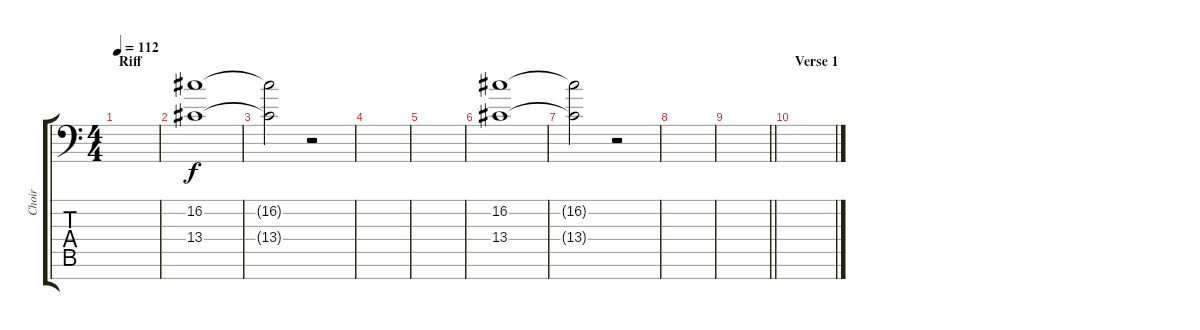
\track ("Choir" "Choir") {instrument pad4choir}
\staff {score tabs}
\tuning (D4 A3 F3 C3 G2 D2 A1) {hide}
\ts (4 4)
\section ("" "Riff")
\tempo 112
\clef f4
\ks c
|
(16.2 13.4).1{volume 13} |
(16.2{t} 13.4{t}).2{volume 3} r.2 |
|
|
(16.2 13.4).1{volume 13} |
(16.2{t} 13.4{t}).2{volume 3} r.2 |
|
\barLineRight lightlight
|
\section ("" "Verse 1")
